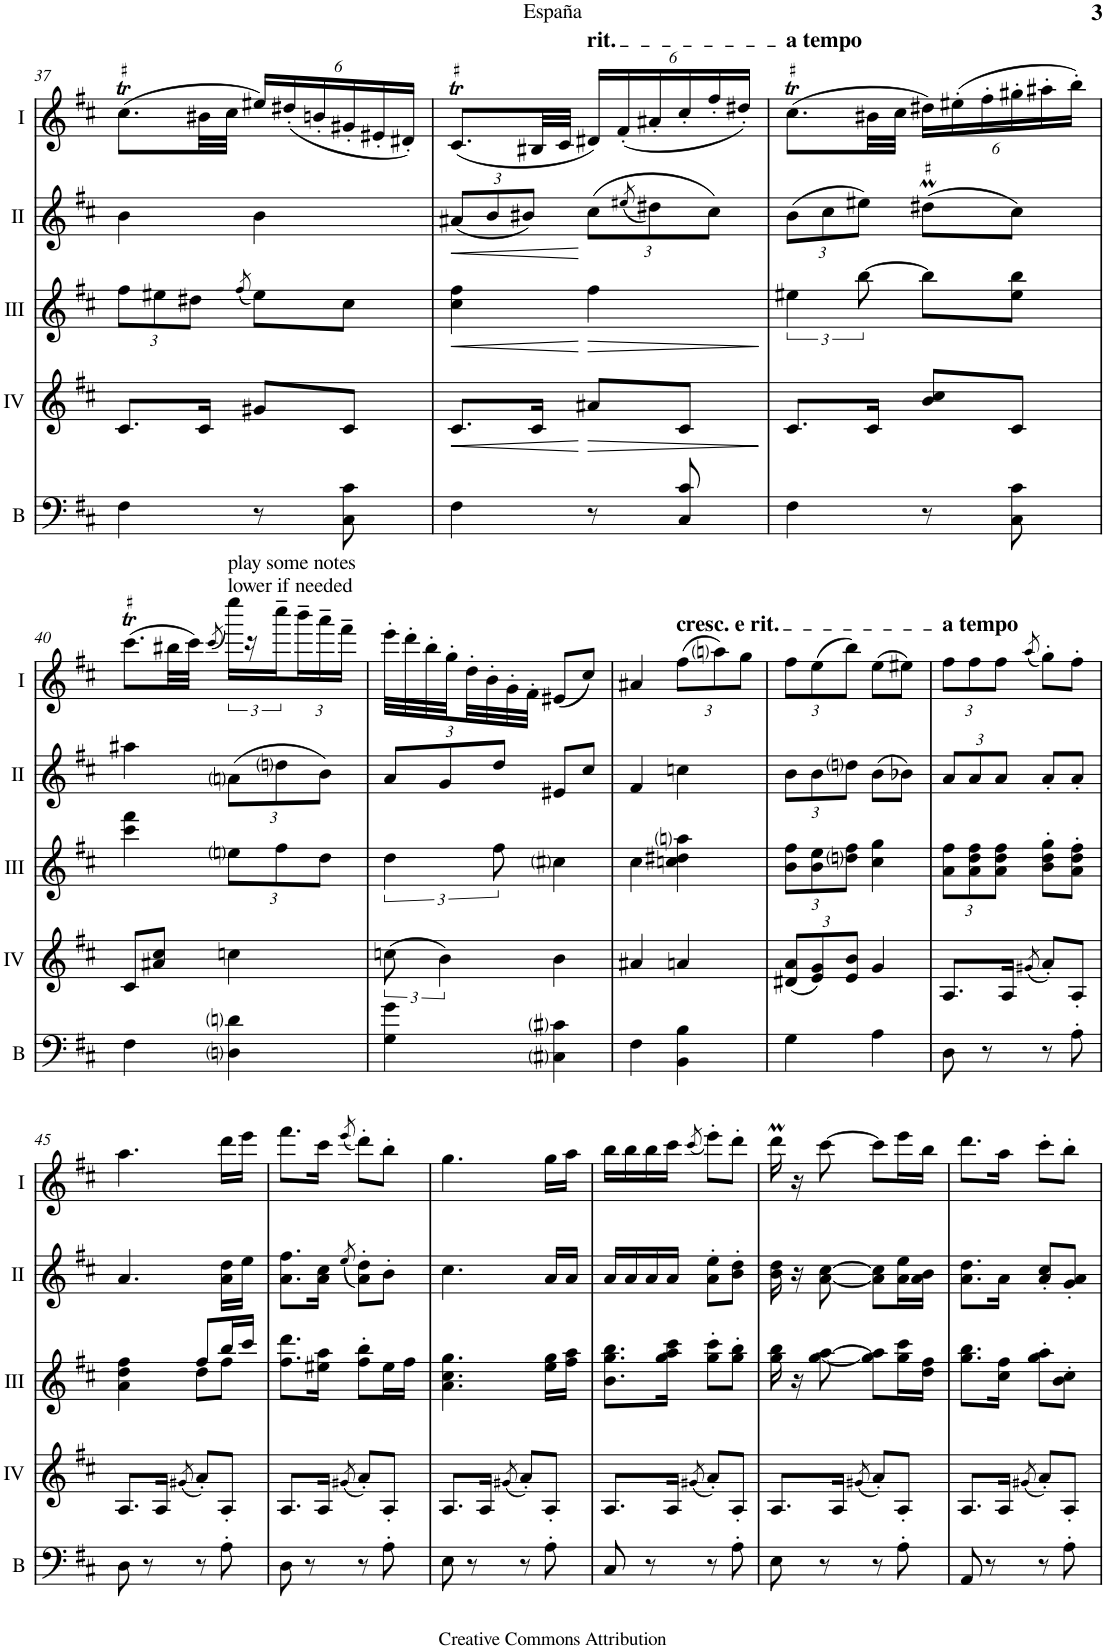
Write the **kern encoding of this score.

**kern	**kern	**dynam	**kern	**dynam	**kern	**kern
*part5	*part4	*part4	*part3	*part3	*part2	*part1
*staff5	*staff4	*staff4	*staff3	*staff3	*staff2	*staff1
*I"Bass	*I"Acc. 4	*	*I"Acc. 3	*	*I"Acc. 2	*I"Acc. 1
*I'B	*	*	*	*	*	*
!!LO:PB:g=z
*clefF4	*clefG2	*	*clefG2	*	*clefG2	*clefG2
*Trd7c12	*Trd7c12	*	*Trd7c12	*	*	*
*k[f#c#]	*k[f#c#]	*	*k[f#c#]	*	*k[f#c#]	*k[f#c#]
*M2/4	*M2/4	*	*M2/4	*	*M2/4	*M2/4
*	*	*	*Xbrackettup	*	*	*
=37	=37	=37	=37	=37	=37	=37
!	!	!	!	!	!	!LO:TR:acc=#
4F#\	8.c#/L	.	12ff#\L	.	4b\	(8.cc#T\L
.	.	.	12ee#X\	.	.	.
.	.	.	12dd#X\J	.	.	.
.	16c#/Jk	.	.	.	.	32b#X\LL
.	.	.	.	.	.	32cc#\JJJ
.	.	.	(8qff#/	.	.	.
*	*	*	*	*	*	*Xbrackettup
8r	8g#X/L	.	8ee#\L)	.	4b\	24ee#X/LL)
.	.	.	.	.	.	(24dd#X'/
.	.	.	.	.	.	24bn'/
8C#\ 8c#\	8c#/J	.	8cc#\J	.	.	24g#X'/
.	.	.	.	.	.	24e#X'/
.	.	.	.	.	.	24d#X'/JJ)
=38	=38	=38	=38	=38	=38	=38
!	!	!LO:HP:b	!	!LO:HP:b	!	!
*	*	*	*	*	*Xbrackettup	*
!	!	!	!	!	!	!LO:TR:acc=#
4F#\	8.c#/L	<	4cc#\ 4ff#\	<	(12a#X/L	(8.c#T/L
.	.	.	.	.	12b/	.
.	.	.	.	.	12b#X/J)	.
.	16c#/Jk	.	.	.	.	32B#X/LL
.	.	.	.	.	.	32c#/JJJ
!	!	!	!	!	!	!LO:TX:a:t=rit.
8r	8a#X/L	.	4ff#\	.	(12cc#\L	24d#X/LL)
.	.	.	.	.	.	(24f#'/
.	.	.	.	.	(8qee#X/	.
.	.	.	.	.	12dd#X\)	24a#X'/
8C#/ 8c#/	8c#/J	.	.	.	.	24cc#'/
.	.	.	.	.	12cc#\J)	24ff#'/
.	.	.	.	.	.	24dd#X'/JJ)
.	.	[	.	[	.	.
=39	=39	=39	=39	=39	=39	=39
*	*	*	*brackettup	*	*	*
!	!	!	!	!	!	!LO:TX:a:B:t=a tempo
!	!	!	!	!	!	!LO:TR:acc=#
4F#\	8.c#/L	.	6ee#X\	.	(12b\L	(8.cc#T\L
.	.	.	.	.	12cc#\	.
.	.	.	[12bb\	.	12ee#X\J)	.
.	16c#/Jk	.	.	.	.	32b#X\LL
.	.	.	.	.	.	32cc#\JJJ
!	!	!	!	!	!LO:MOR:acc=#	!
8r	8b/ 8cc#/L	.	8bb\L]	.	(8dd#XM\L	24dd#X\LL)
.	.	.	.	.	.	(24ee#X'\
.	.	.	.	.	.	24ff#'\
8C#\ 8c#\	8c#/J	.	8ee#\ 8bb\J	.	8cc#\J)	24gg#X'\
.	.	.	.	.	.	24aa#X'\
.	.	.	.	.	.	24bb'\JJ)
!!LO:LB:g=z
=40	=40	=40	=40	=40	=40	=40
!	!	!	!	!	!	!LO:TR:acc=#
4F#\	8c#/L	.	4ccc#\ 4fff#\	.	4aa#X\	(8.ccc#T\L
.	8a#X/ 8cc#/J	.	.	.	.	.
.	.	.	.	.	.	32bb#X\LL
.	.	.	.	.	.	32ccc#\JJJ)
.	.	.	.	.	.	(8qccc#/
*	*	*	*Xbrackettup	*	*	*brackettup
!	!	!	!	!	!	!LO:TX:a:t=play some notes
!	!	!	!	!	!	!LO:TX:a:t=lower if needed
4Dni\ 4dni\	4ccn\	.	12eeni\L	.	(12ani\L	24eeee\LL)
.	.	.	.	.	.	24r
.	.	.	12ff#\	.	12ddni\	24cccc#~\
*	*	*	*	*	*	*Xbrackettup
.	.	.	.	.	.	24bbb~\
.	.	.	12dd\J	.	12b\J)	24aaa~\
.	.	.	.	.	.	24fff#~\JJ
=41	=41	=41	=41	=41	=41	=41
*	*	*	*brackettup	*	*	*
4G\ 4g\	(12ccn\	.	6dd\	.	12a/L	32eee'\LLL
.	.	.	.	.	.	32ddd'\
.	.	.	.	.	.	32bb'\
.	6b\)	.	.	.	12g/	.
.	.	.	.	.	.	32gg'\
.	.	.	.	.	.	32dd'\
.	.	.	.	.	.	32b'\
.	.	.	12ff#\	.	12dd/J	.
.	.	.	.	.	.	32g'\
.	.	.	.	.	.	32f#'\JJJ
4C#i\ 4c#i\	4b\	.	4cc#i\	.	8e#X/L	(8e#X/L
.	.	.	.	.	8cc#/J	8cc#/J)
=42	=42	=42	=42	=42	=42	=42
4F#\	4a#X/	.	4cc#\	.	4f#/	4a#X/
!	!	!	!	!	!	!LO:TX:a:t=cresc. e rit.
4BB\ 4B\	4an/	.	4ccn\ 4dd#X\ 4aani\	.	4ccn\	(12ff#\L
.	.	.	.	.	.	12aani\)
.	.	.	.	.	.	12gg\J
=43	=43	=43	=43	=43	=43	=43
*	*Xbrackettup	*	*Xbrackettup	*	*	*
4G\	(12d#X/ 12a/L	.	12b\ 12ff#\L	.	12b\L	12ff#\L
.	12e/ 12g/)	.	12b\ 12ee\	.	12b\	(12ee\
.	12e/ 12b/J	.	12ddni\ 12ff#\J	.	12ddni\J	12bb\J)
4A\	4g/	.	4cc#\ 4gg\	.	(8b\L	(8ee\L
.	.	.	.	.	8b-X\J)	8ee#X\J)
=44	=44	=44	=44	=44	=44	=44
!	!	!	!	!	!	!LO:TX:a:B:t=a tempo
8D\	8.A/L	.	12a\ 12ff#\L	.	12a/L	12ff#\L
.	.	.	12a\ 12dd\ 12ff#\	.	12a/	12ff#\
8r	.	.	.	.	.	.
.	.	.	12a\ 12dd\ 12ff#\J	.	12a/J	12ff#\J
.	16A/Jk	.	.	.	.	.
.	(8qg#X/	.	.	.	.	(8qaa/
8r	8a'/L)	.	8b\' 8dd\' 8gg\'L	.	8a'/L	8gg'\L)
8A'\	8A'/J	.	8a\' 8dd\' 8ff#\'J	.	8a'/J	8ff#'\J
!!LO:LB:g=z
=45	=45	=45	=45	=45	=45	=45
*	*	*	*^	*	*	*
8D\	8.A/L	.	4a\ 4dd\ 4ff#\	4ryy	.	4.a/	4.aa\
8r	.	.	.	.	.	.	.
.	16A/Jk	.	.	.	.	.	.
.	(8qg#X/	.	.	.	.	.	.
8r	8a'/L)	.	8ff#/L	8dd\L	.	.	.
8A'\	8A'/J	.	16bb/L	8ff#\J	.	16a\ 16dd\LL	16ddd\LL
.	.	.	16ccc#/JJ	.	.	16ee\JJ	16eee\JJ
*	*	*	*v	*v	*	*	*
=46	=46	=46	=46	=46	=46	=46
8D\	8.A/L	.	8.ff#\ 8.ddd\L	.	8.a\ 8.ff#\L	8.fff#\L
8r	.	.	.	.	.	.
.	16A/Jk	.	16ee#X\ 16aa\Jk	.	16a\ 16cc#\Jk	16ccc#\Jk
.	(8qg#X/	.	.	.	(8qee/	(8qeee/
8r	8a'/L)	.	8ff#\' 8bb\'L	.	8a\' 8dd\'L)	8ddd'\L)
8A'\	8A'/J	.	16ee#\L	.	8b'\J	8bb'\J
.	.	.	16ff#\JJ	.	.	.
=47	=47	=47	=47	=47	=47	=47
8E\	8.A/L	.	4.a\ 4.cc#\ 4.gg\	.	4.cc#\	4.gg\
8r	.	.	.	.	.	.
.	16A/Jk	.	.	.	.	.
.	(8qg#X/	.	.	.	.	.
8r	8a'/L)	.	.	.	.	.
8A'\	8A'/J	.	16ee\ 16gg\LL	.	16a/LL	16gg\LL
.	.	.	16ff#\ 16aa\JJ	.	16a/JJ	16aa\JJ
=48	=48	=48	=48	=48	=48	=48
8C#/	8.A/L	.	8.b\ 8.gg\ 8.bb\L	.	16a/LL	16bb\LL
.	.	.	.	.	16a/	16bb\
8r	.	.	.	.	16a/	16bb\
.	16A/Jk	.	16gg\ 16aa\ 16ccc#\Jk	.	16a/JJ	16ccc#\JJ
.	(8qg#X/	.	.	.	.	(8qccc#/
8r	8a'/L)	.	8gg\' 8ccc#\'L	.	8a\' 8ee\'L	8eee'\L)
8A'\	8A'/J	.	8gg\' 8bb\'J	.	8b\' 8dd\'J	8ddd'\J
=49	=49	=49	=49	=49	=49	=49
8E\	8.A/L	.	16gg\ 16bb\	.	16b\ 16dd\	16dddM\
.	.	.	16r	.	16r	16r
8r	.	.	[8gg\ [8aa\	.	[8a\ [8cc#\	[8ccc#\
.	16A/Jk	.	.	.	.	.
.	(8qg#X/	.	.	.	.	.
8r	8a'/L)	.	8gg\] 8aa\]L	.	8a\] 8cc#\]L	8ccc#\L]
8A'\	8A'/J	.	16gg\ 16ccc#\L	.	16a\ 16ee\L	16eee\L
.	.	.	16dd\ 16ff#\JJ	.	16a\ 16b\JJ	16bb\JJ
=50	=50	=50	=50	=50	=50	=50
8AA/	8.A/L	.	8.gg\ 8.bb\L	.	8.a\ 8.dd\L	8.ddd\L
8r	.	.	.	.	.	.
.	16A/Jk	.	16cc#\ 16ff#\Jk	.	16a\Jk	16aa\Jk
.	(8qg#X/	.	.	.	.	.
8r	8a'/L)	.	8gg\' 8aa\'L	.	8a/' 8cc#/'L	8ccc#'\L
8A'\	8A'/J	.	8b\' 8cc#\'J	.	8g/' 8a/'J	8bb'\J
=	=	=	=	=	=	=
*-	*-	*-	*-	*-	*-	*-
